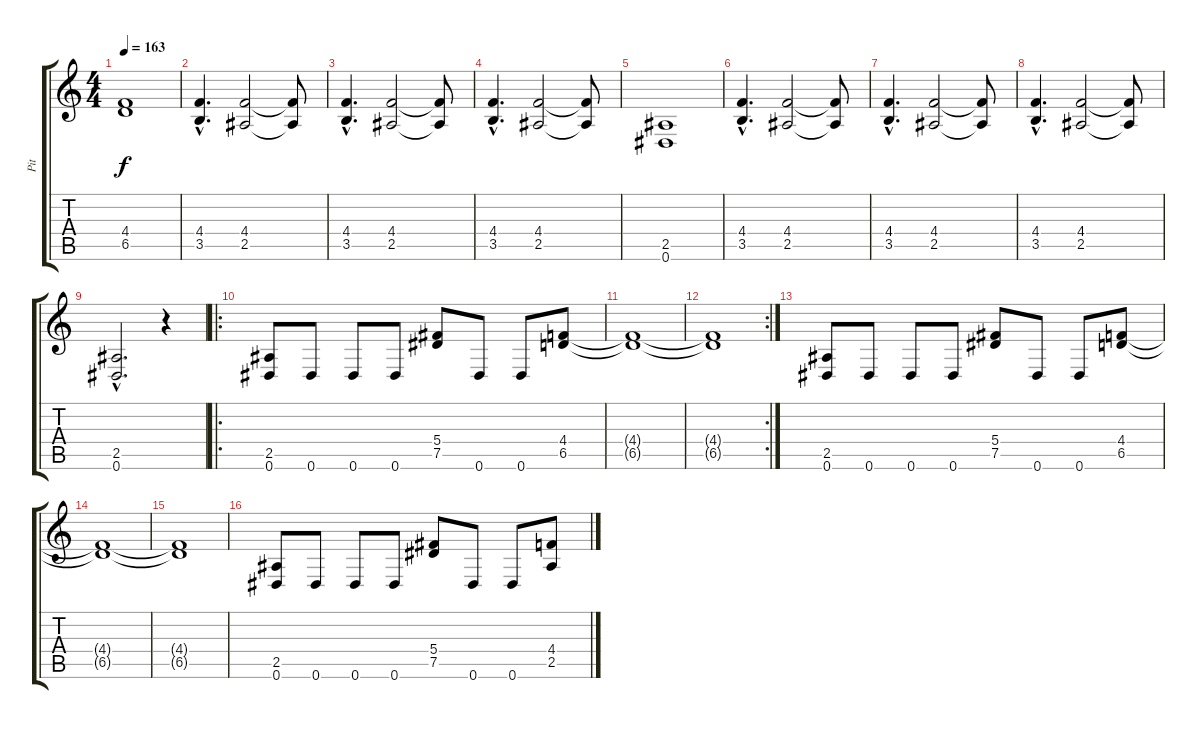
\track ("Pit" "Pit") {instrument overdrivenguitar}
\staff {score tabs}
\tuning (Eb4 Bb3 Gb3 Db3 Ab2 Eb2) {hide}
\ts (4 4)
\tempo 163
\clef g2
\ks c
(4.4{t} 6.5{t}).1{dy f} |
(4.4{hac} 3.5{hac}).4{d balance 16} (4.4 2.5).2 (4.4{t} 2.5{t}).8 |
(4.4{hac} 3.5{hac}).4{d} (4.4 2.5).2 (4.4{t} 2.5{t}).8 |
(4.4{hac} 3.5{hac}).4{d} (4.4 2.5).2 (4.4{t} 2.5{t}).8 |
(2.5 0.6).1 |
(4.4{hac} 3.5{hac}).4{d} (4.4 2.5).2 (4.4{t} 2.5{t}).8 |
(4.4{hac} 3.5{hac}).4{d} (4.4 2.5).2 (4.4{t} 2.5{t}).8 |
(4.4{hac} 3.5{hac}).4{d} (4.4 2.5).2 (4.4{t} 2.5{t}).8 |
(2.5{hac} 0.6{hac}).2{d} r.4 |
\ro
(2.5 0.6).8 0.6.8 0.6.8 0.6.8 (5.4 7.5).8 0.6.8 0.6.8 (4.4 6.5).8 |
(4.4{t} 6.5{t}).1 |
\rc 2
(4.4{t} 6.5{t}).1 |
(2.5 0.6).8 0.6.8 0.6.8 0.6.8 (5.4 7.5).8 0.6.8 0.6.8 (4.4 6.5).8 |
(4.4{t} 6.5{t}).1 |
(4.4{t} 6.5{t}).1 |
(2.5 0.6).8 0.6.8 0.6.8 0.6.8 (5.4 7.5).8 0.6.8 0.6.8 (4.4 2.5).8
